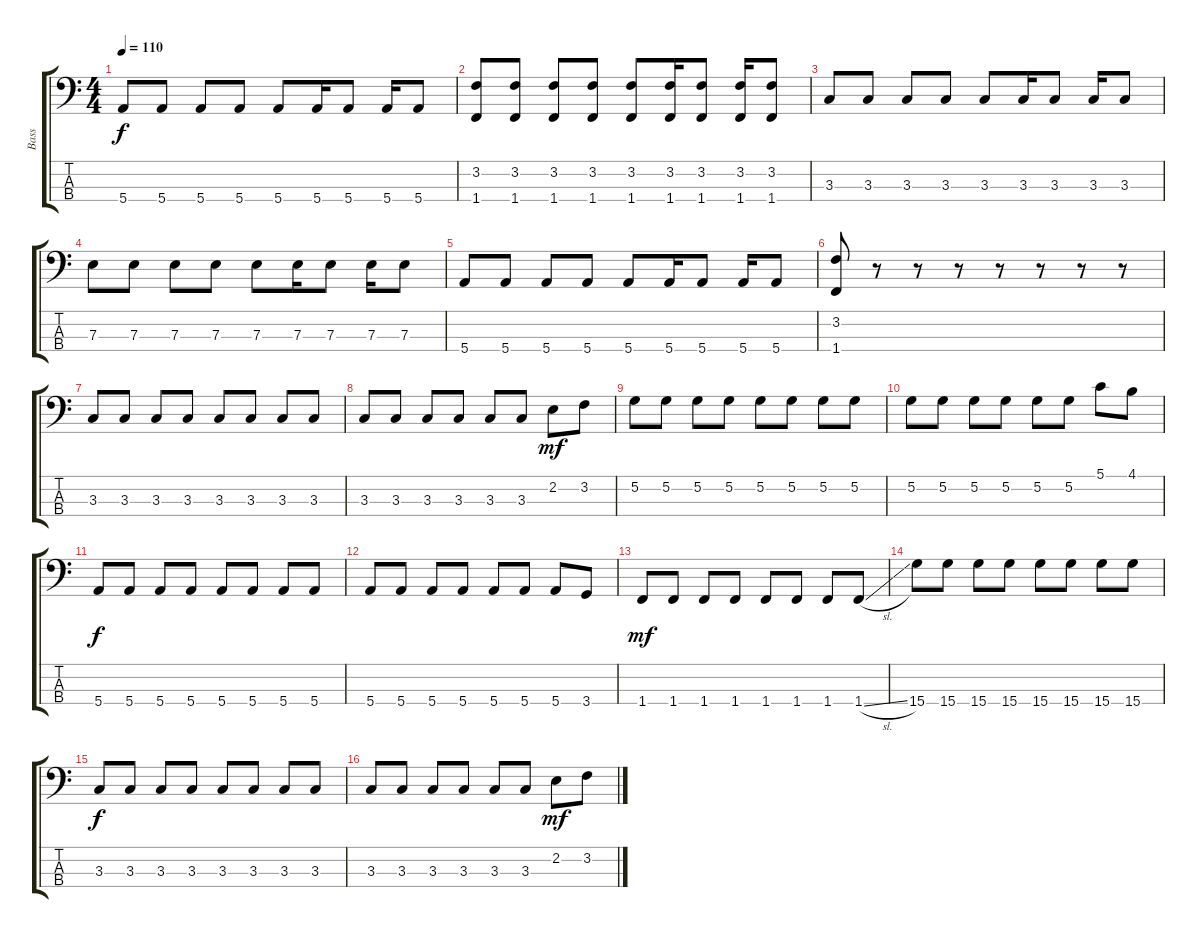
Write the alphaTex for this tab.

\track ("Bass" "Bass") {instrument electricbassfinger}
\staff {score tabs}
\tuning (G2 D2 A1 E1) {hide}
\ts (4 4)
\tempo 110
\clef f4
\ks c
5.4.8{dy f} 5.4.8 5.4.8 5.4.8 5.4.8 5.4.16 5.4.8 5.4.16 5.4.8 |
(3.2 1.4).8 (3.2 1.4).8 (3.2 1.4).8 (3.2 1.4).8 (3.2 1.4).8 (3.2 1.4).16 (3.2 1.4).8 (3.2 1.4).16 (3.2 1.4).8 |
3.3.8 3.3.8 3.3.8 3.3.8 3.3.8 3.3.16 3.3.8 3.3.16 3.3.8 |
7.3.8 7.3.8 7.3.8 7.3.8 7.3.8 7.3.16 7.3.8 7.3.16 7.3.8 |
5.4.8 5.4.8 5.4.8 5.4.8 5.4.8 5.4.16 5.4.8 5.4.16 5.4.8 |
(3.2 1.4).8 r.8 r.8 r.8 r.8 r.8 r.8 r.8 |
3.3.8 3.3.8 3.3.8 3.3.8 3.3.8 3.3.8 3.3.8 3.3.8 |
3.3.8 3.3.8 3.3.8 3.3.8 3.3.8 3.3.8 2.2.8{dy mf} 3.2.8 |
5.2.8 5.2.8 5.2.8 5.2.8 5.2.8 5.2.8 5.2.8 5.2.8 |
5.2.8 5.2.8 5.2.8 5.2.8 5.2.8 5.2.8 5.1.8 4.1.8 |
5.4.8{dy f} 5.4.8 5.4.8 5.4.8 5.4.8 5.4.8 5.4.8 5.4.8 |
5.4.8 5.4.8 5.4.8 5.4.8 5.4.8 5.4.8 5.4.8 3.4.8 |
1.4.8{dy mf} 1.4.8 1.4.8 1.4.8 1.4.8 1.4.8 1.4.8 1.4{sl}.8 |
15.4.8 15.4.8 15.4.8 15.4.8 15.4.8 15.4.8 15.4.8 15.4.8 |
3.3.8{dy f} 3.3.8 3.3.8 3.3.8 3.3.8 3.3.8 3.3.8 3.3.8 |
3.3.8 3.3.8 3.3.8 3.3.8 3.3.8 3.3.8 2.2.8{dy mf} 3.2.8
